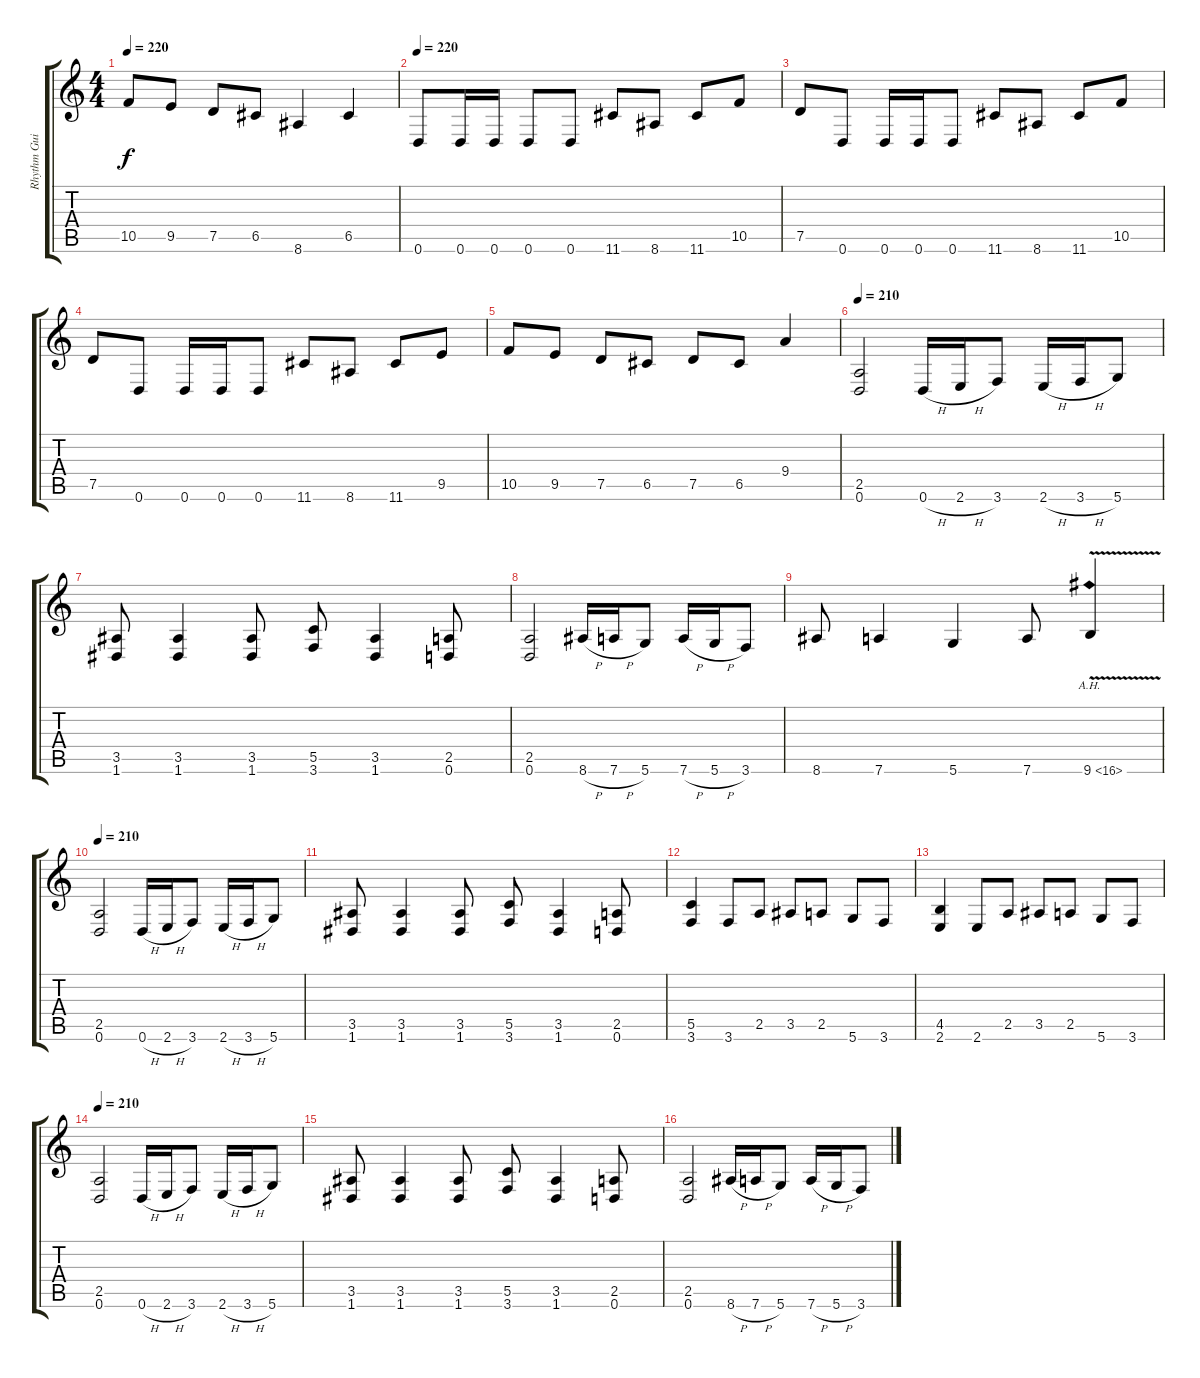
\track ("Rhythm Guitar 2" "Rhythm Gui") {instrument distortionguitar}
\staff {score tabs}
\tuning (D4 A3 F3 C3 G2 D2) {hide}
\ts (4 4)
\tempo 220
\clef g2
\ks c
10.5.8{dy f} 9.5.8 7.5.8 6.5.8 8.6.4 6.5.4 |
\tempo 220
0.6.8 0.6.16 0.6.16 0.6.8 0.6.8 11.6.8 8.6.8 11.6.8 10.5.8 |
7.5.8 0.6.8 0.6.16 0.6.16 0.6.8 11.6.8 8.6.8 11.6.8 10.5.8 |
7.5.8 0.6.8 0.6.16 0.6.16 0.6.8 11.6.8 8.6.8 11.6.8 9.5.8 |
10.5.8 9.5.8 7.5.8 6.5.8 7.5.8 6.5.8 9.4.4 |
\tempo 210
(2.5 0.6).2 0.6{h}.16 2.6{h}.16 3.6.8 2.6{h}.16 3.6{h}.16 5.6.8 |
(3.5 1.6).8 (3.5 1.6).4 (3.5 1.6).8 (5.5 3.6).8 (3.5 1.6).4 (2.5 0.6).8 |
(2.5 0.6).2 8.6{h}.16 7.6{h}.16 5.6.8 7.6{h}.16 5.6{h}.16 3.6.8 |
8.6.8 7.6.4 5.6.4 7.6.8 9.6{ah 7 v}.4 |
\tempo 210
(2.5 0.6).2 0.6{h}.16 2.6{h}.16 3.6.8 2.6{h}.16 3.6{h}.16 5.6.8 |
(3.5 1.6).8 (3.5 1.6).4 (3.5 1.6).8 (5.5 3.6).8 (3.5 1.6).4 (2.5 0.6).8 |
(5.5 3.6).4 3.6.8 2.5.8 3.5.8 2.5.8 5.6.8 3.6.8 |
(4.5 2.6).4 2.6.8 2.5.8 3.5.8 2.5.8 5.6.8 3.6.8 |
\tempo 210
(2.5 0.6).2 0.6{h}.16 2.6{h}.16 3.6.8 2.6{h}.16 3.6{h}.16 5.6.8 |
(3.5 1.6).8 (3.5 1.6).4 (3.5 1.6).8 (5.5 3.6).8 (3.5 1.6).4 (2.5 0.6).8 |
(2.5 0.6).2 8.6{h}.16 7.6{h}.16 5.6.8 7.6{h}.16 5.6{h}.16 3.6.8
